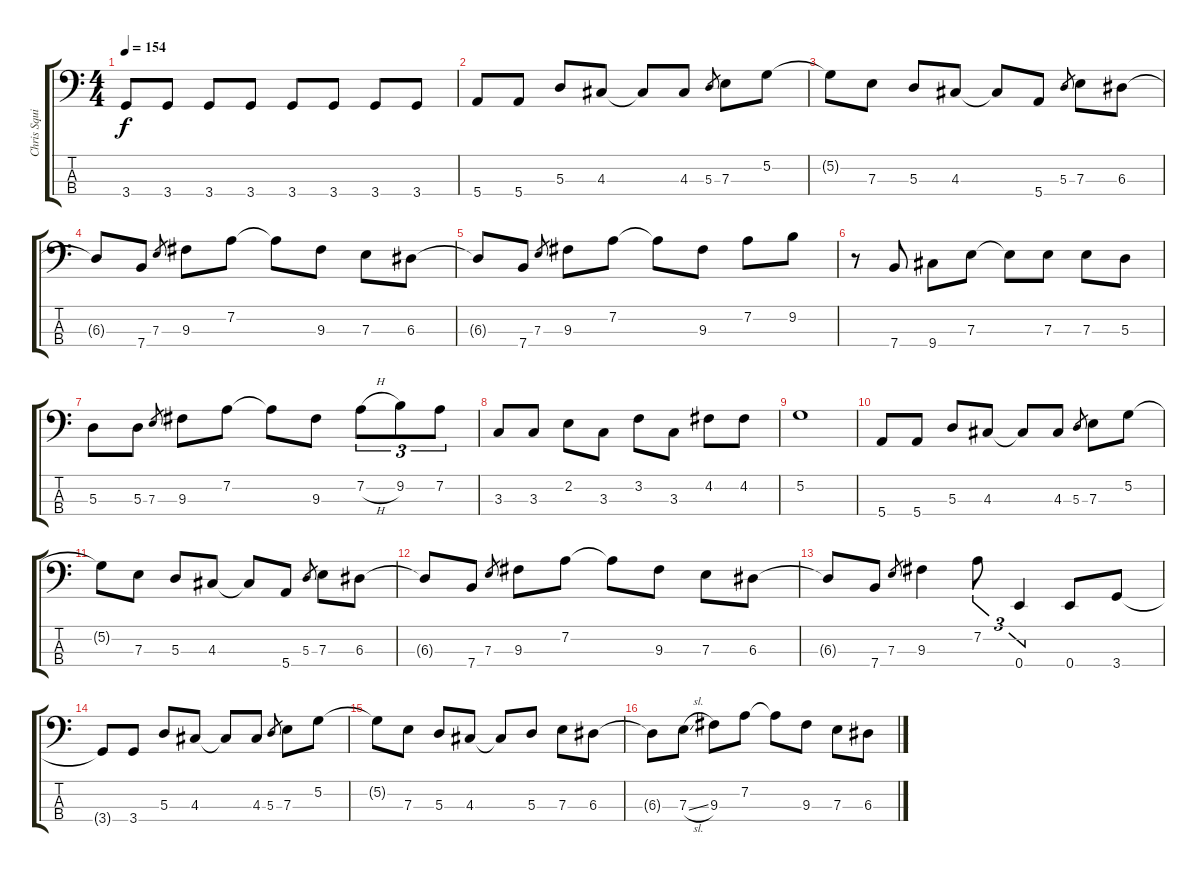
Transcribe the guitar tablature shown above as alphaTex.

\track ("Chris Squire" "Chris Squi") {instrument electricbasspick}
\staff {score tabs}
\tuning (G2 D2 A1 E1) {hide}
\ts (4 4)
\tempo 154
\clef f4
\ks c
3.4.8{dy f} 3.4.8 3.4.8 3.4.8 3.4.8 3.4.8 3.4.8 3.4.8 |
5.4.8 5.4.8 5.3.8 4.3.8 4.3{t}.8 4.3.8 5.3.8{gr} 7.3.8 5.2.8 |
5.2{t}.8 7.3.8 5.3.8 4.3.8 4.3{t}.8 5.4.8 5.3.8{gr} 7.3.8 6.3.8 |
6.3{t}.8 7.4.8 7.3.8{gr} 9.3.8 7.2.8 7.2{t}.8 9.3.8 7.3.8 6.3.8 |
6.3{t}.8 7.4.8 7.3.8{gr} 9.3.8 7.2.8 7.2{t}.8 9.3.8 7.2.8 9.2.8 |
r.8 7.4.8 9.4.8 7.3.8 7.3{t}.8 7.3.8 7.3.8 5.3.8 |
5.3.8 5.3.8 7.3.8{gr} 9.3.8 7.2.8 7.2{t}.8 9.3.8 7.2{h}.8{tu (3 2)} 9.2.8{tu (3 2)} 7.2.8{tu (3 2)} |
3.3.8 3.3.8 2.2.8 3.3.8 3.2.8 3.3.8 4.2.8 4.2.8 |
5.2.1 |
5.4.8 5.4.8 5.3.8 4.3.8 4.3{t}.8 4.3.8 5.3.8{gr} 7.3.8 5.2.8 |
5.2{t}.8 7.3.8 5.3.8 4.3.8 4.3{t}.8 5.4.8 5.3.8{gr} 7.3.8 6.3.8 |
6.3{t}.8 7.4.8 7.3.8{gr} 9.3.8 7.2.8 7.2{t}.8 9.3.8 7.3.8 6.3.8 |
6.3{t}.8 7.4.8 7.3.8{gr} 9.3.4 7.2.8{tu (3 2)} 0.4.4{tu (3 2)} 0.4.8 3.4.8 |
3.4{t}.8 3.4.8 5.3.8 4.3.8 4.3{t}.8 4.3.8 5.3.8{gr} 7.3.8 5.2.8 |
5.2{t}.8 7.3.8 5.3.8 4.3.8 4.3{t}.8 5.3.8 7.3.8 6.3.8 |
6.3{t}.8 7.3{sl}.8 9.3.8 7.2.8 7.2{t}.8 9.3.8 7.3.8 6.3.8
